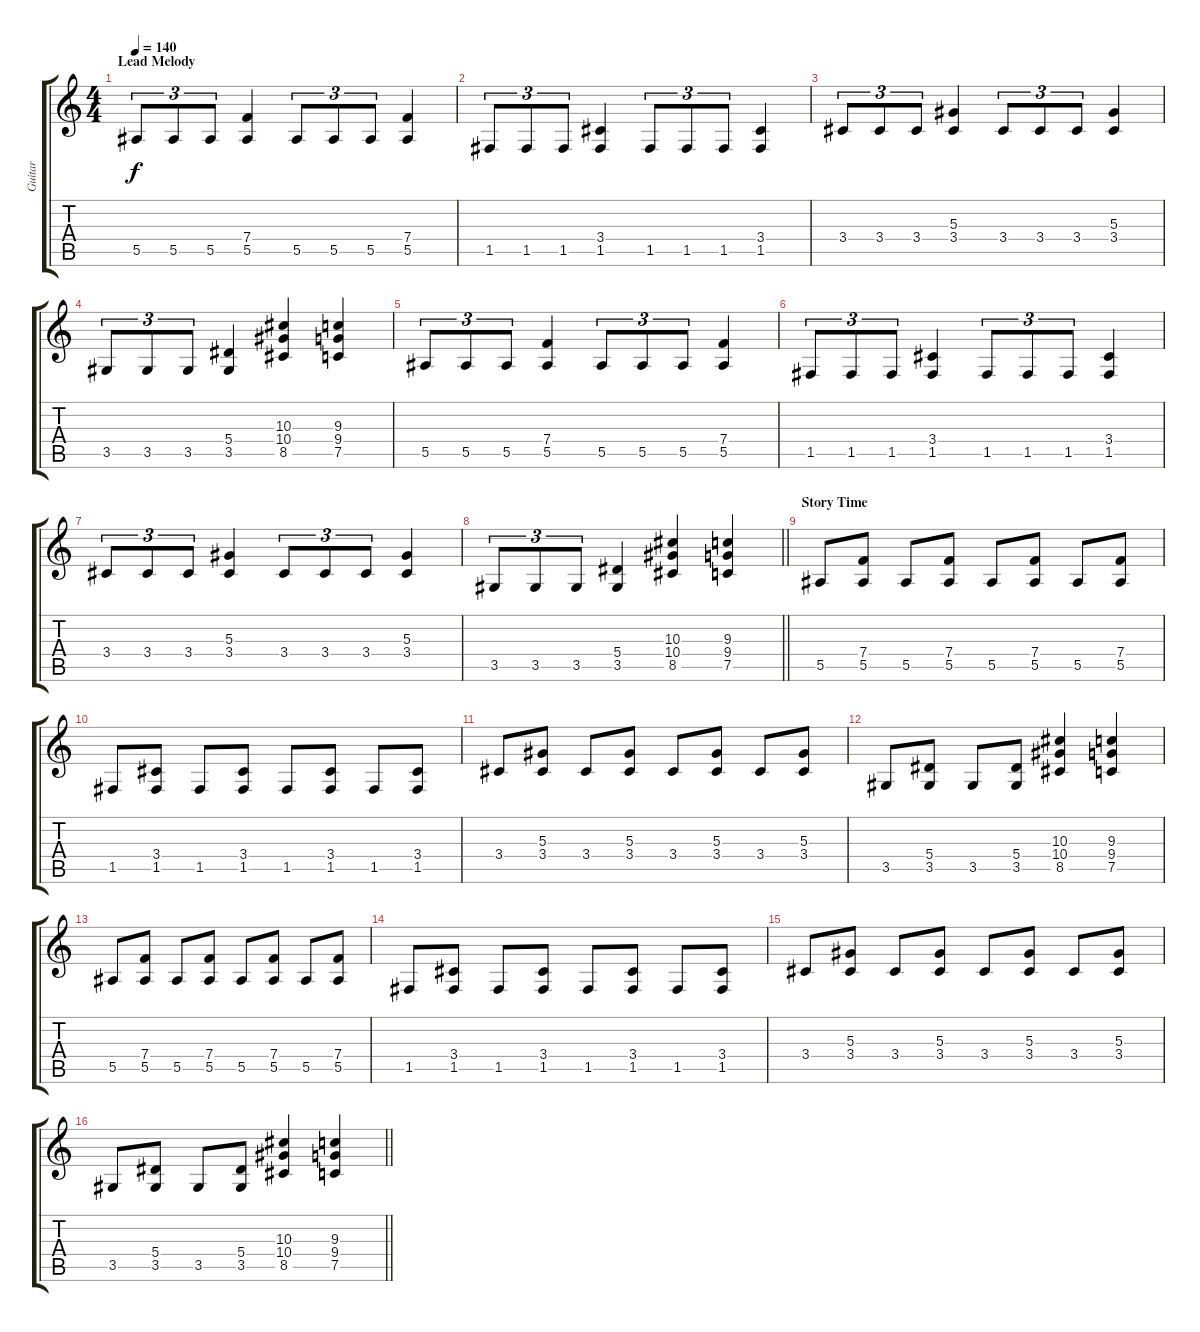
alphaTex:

\track ("Guitar" "Guitar") {instrument distortionguitar}
\staff {score tabs}
\tuning (C4 G3 Eb3 Bb2 F2 C2) {hide}
\ts (4 4)
\section ("" "Lead Melody")
\tempo 140
\clef g2
\ks c
5.5.8{tu (3 2) dy f} 5.5.8{tu (3 2)} 5.5.8{tu (3 2)} (7.4 5.5).4 5.5.8{tu (3 2)} 5.5.8{tu (3 2)} 5.5.8{tu (3 2)} (7.4 5.5).4 |
1.5.8{tu (3 2)} 1.5.8{tu (3 2)} 1.5.8{tu (3 2)} (3.4 1.5).4 1.5.8{tu (3 2)} 1.5.8{tu (3 2)} 1.5.8{tu (3 2)} (3.4 1.5).4 |
3.4.8{tu (3 2)} 3.4.8{tu (3 2)} 3.4.8{tu (3 2)} (5.3 3.4).4 3.4.8{tu (3 2)} 3.4.8{tu (3 2)} 3.4.8{tu (3 2)} (5.3 3.4).4 |
3.5.8{tu (3 2)} 3.5.8{tu (3 2)} 3.5.8{tu (3 2)} (5.4 3.5).4 (10.3 10.4 8.5).4 (9.3 9.4 7.5).4 |
5.5.8{tu (3 2)} 5.5.8{tu (3 2)} 5.5.8{tu (3 2)} (7.4 5.5).4 5.5.8{tu (3 2)} 5.5.8{tu (3 2)} 5.5.8{tu (3 2)} (7.4 5.5).4 |
1.5.8{tu (3 2)} 1.5.8{tu (3 2)} 1.5.8{tu (3 2)} (3.4 1.5).4 1.5.8{tu (3 2)} 1.5.8{tu (3 2)} 1.5.8{tu (3 2)} (3.4 1.5).4 |
3.4.8{tu (3 2)} 3.4.8{tu (3 2)} 3.4.8{tu (3 2)} (5.3 3.4).4 3.4.8{tu (3 2)} 3.4.8{tu (3 2)} 3.4.8{tu (3 2)} (5.3 3.4).4 |
\barLineRight lightlight
3.5.8{tu (3 2)} 3.5.8{tu (3 2)} 3.5.8{tu (3 2)} (5.4 3.5).4 (10.3 10.4 8.5).4 (9.3 9.4 7.5).4 |
\section ("" "Story Time")
5.5.8 (7.4 5.5).8 5.5.8 (7.4 5.5).8 5.5.8 (7.4 5.5).8 5.5.8 (7.4 5.5).8 |
1.5.8 (3.4 1.5).8 1.5.8 (3.4 1.5).8 1.5.8 (3.4 1.5).8 1.5.8 (3.4 1.5).8 |
3.4.8 (5.3 3.4).8 3.4.8 (5.3 3.4).8 3.4.8 (5.3 3.4).8 3.4.8 (5.3 3.4).8 |
3.5.8 (5.4 3.5).8 3.5.8 (5.4 3.5).8 (10.3 10.4 8.5).4 (9.3 9.4 7.5).4 |
5.5.8 (7.4 5.5).8 5.5.8 (7.4 5.5).8 5.5.8 (7.4 5.5).8 5.5.8 (7.4 5.5).8 |
1.5.8 (3.4 1.5).8 1.5.8 (3.4 1.5).8 1.5.8 (3.4 1.5).8 1.5.8 (3.4 1.5).8 |
3.4.8 (5.3 3.4).8 3.4.8 (5.3 3.4).8 3.4.8 (5.3 3.4).8 3.4.8 (5.3 3.4).8 |
\barLineRight lightlight
3.5.8 (5.4 3.5).8 3.5.8 (5.4 3.5).8 (10.3 10.4 8.5).4 (9.3 9.4 7.5).4
